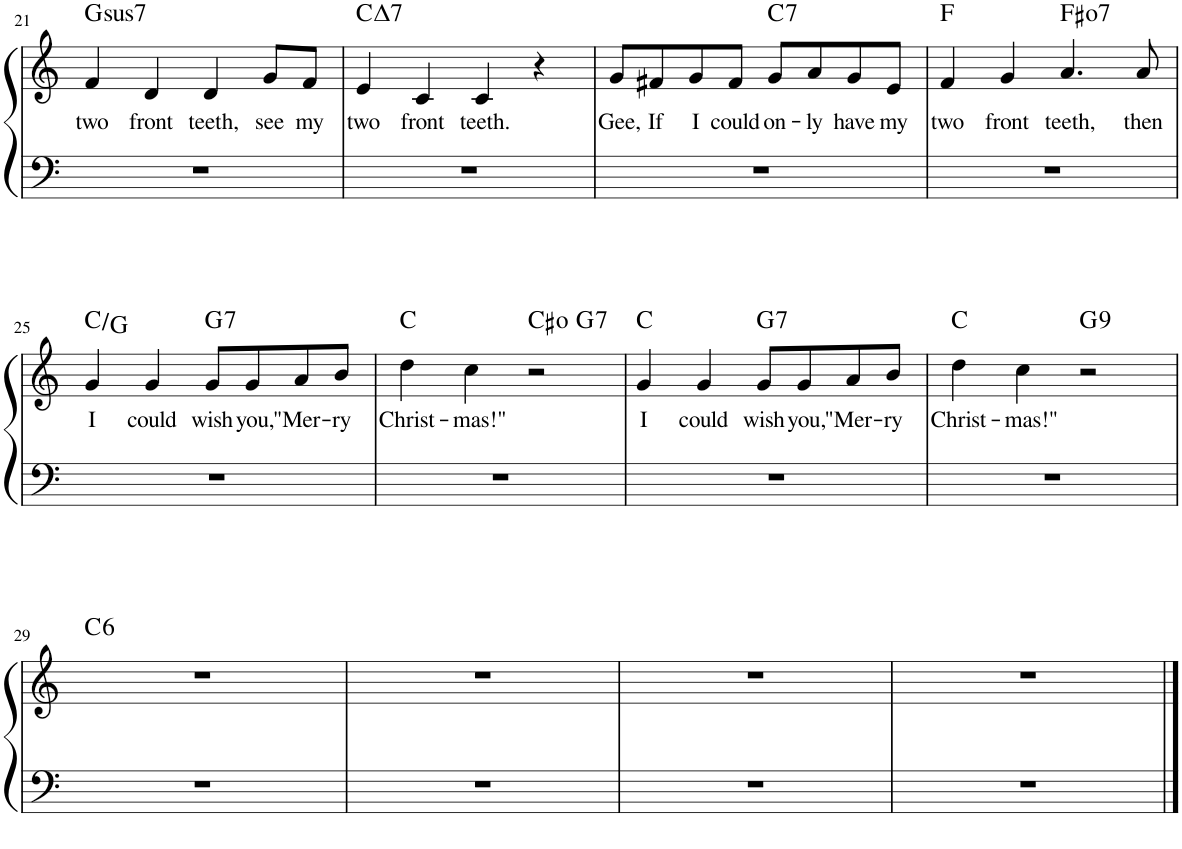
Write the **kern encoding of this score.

**kern	**kern	**text	**harte
*part1	*part1	*part1	*part1
*staff2	*staff1	*staff1	*
*I"Piano	*	*	*
*I'Pno.	*	*	*
!!LO:PB:g=z
*clefF4	*clefG2	*	*
*k[]	*k[]	*	*
*M4/4	*M4/4	*	*
=21	=21	=21	=21
!	!	!LO:LY:b	!LO:H:kt=7
1r	4f/	two	G:maj
!	!	!LO:LY:b	!
.	4d/	front	.
!	!	!LO:LY:b	!
.	4d/	teeth,	.
!	!	!LO:LY:b	!
.	8g/L	see	.
!	!	!LO:LY:b	!
.	8f/J	my	.
=22	=22	=22	=22
!	!	!LO:LY:b	!LO:H:kt=7
1r	4e/	two	C:maj7
!	!	!LO:LY:b	!
.	4c/	front	.
!	!	!LO:LY:b	!
.	4c/	teeth.	.
.	4r	.	.
=23	=23	=23	=23
!	!	!LO:LY:b	!
1r	8g/L	Gee,	.
!	!	!LO:LY:b	!
.	8f#X/	If	.
!	!	!LO:LY:b	!
.	8g/	I	.
!	!	!LO:LY:b	!
.	8f#/J	could	.
!	!	!LO:LY:b	!LO:H:kt=7
.	8g/L	on-	C:7
!	!	!LO:LY:b	!
.	8a/	-ly	.
!	!	!LO:LY:b	!
.	8g/	have	.
!	!	!LO:LY:b	!
.	8e/J	my	.
=24	=24	=24	=24
!	!	!LO:LY:b	!
1r	4f/	two	F:maj
!	!	!LO:LY:b	!
.	4g/	front	.
!	!	!LO:LY:b	!LO:H:kt=7
.	4.a/	teeth,	F#:dim7
!	!	!LO:LY:b	!
.	8a/	then	.
!!LO:LB:g=z
=25	=25	=25	=25
!	!	!LO:LY:b	!
1r	4g/	I	C:maj/5
!	!	!LO:LY:b	!
.	4g/	could	.
!	!	!LO:LY:b	!LO:H:kt=7
.	8g/L	wish	G:7
!	!	!LO:LY:b	!
.	8g/	you,	.
!	!	!LO:LY:b	!
.	8a/	"Mer-	.
!	!	!LO:LY:b	!
.	8b/J	-ry	.
=26	=26	=26	=26
!	!	!LO:LY:b	!
*	*^	*	*
1r	4dd\	2.ryy	Christ-	C:maj
!	!	!	!LO:LY:b	!
.	4cc\	.	-mas!"	.
.	2r	.	.	C#:dim
!	!	!	!	!LO:H:kt=7
.	.	4ryy	.	G:7
=27	=27	=27	=27	=27
!	!	!	!LO:LY:b	!
*	*v	*v	*	*
1r	4g/	I	C:maj
!	!	!LO:LY:b	!
.	4g/	could	.
!	!	!LO:LY:b	!LO:H:kt=7
.	8g/L	wish	G:7
!	!	!LO:LY:b	!
.	8g/	you,	.
!	!	!LO:LY:b	!
.	8a/	"Mer-	.
!	!	!LO:LY:b	!
.	8b/J	-ry	.
=28	=28	=28	=28
!	!	!LO:LY:b	!
1r	4dd\	Christ-	C:maj
!	!	!LO:LY:b	!
.	4cc\	-mas!"	.
!	!	!	!LO:H:kt=9
.	2r	.	G:9
!!LO:LB:g=z
=29	=29	=29	=29
!	!	!	!LO:H:kt=6
1r	1r	.	C:maj6
=30	=30	=30	=30
1r	1r	.	.
=31	=31	=31	=31
1r	1r	.	.
=32	=32	=32	=32
1r	1r	.	.
==	==	==	==
*-	*-	*-	*-
